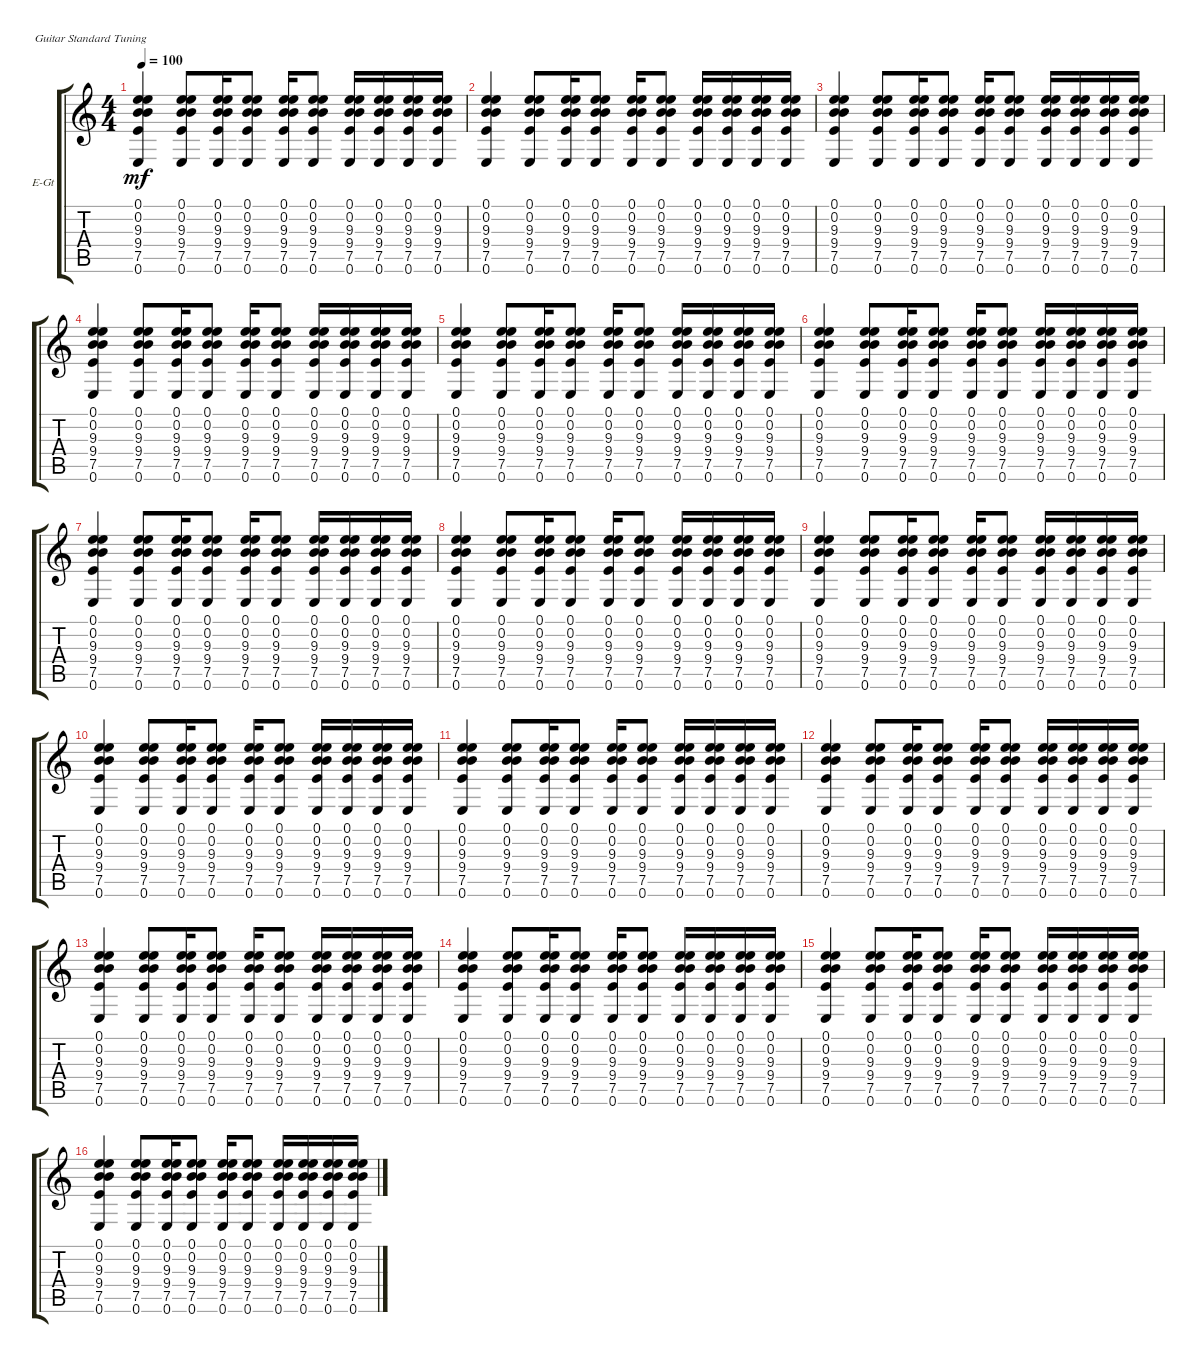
\defaultSystemsLayout 4
\bracketExtendMode groupsimilarinstruments
\firstSystemTrackNameOrientation horizontal
\otherSystemsTrackNameOrientation horizontal
\track ("Rythmic Guitar" "E-Gt") {instrument overdrivenguitar}
\staff {score tabs}
\tuning (E4 B3 G3 D3 A2 E2)
\ts (4 4)
\tempo 100
\clef g2
\scale
0.333333
\ks c
(0.6 7.5 9.4 9.3 0.2 0.1).4{dy mf} (0.6 7.5 9.4 9.3 0.2 0.1).8 (0.6 7.5 9.4 9.3 0.1 0.2).16 (0.1 0.2 9.3 9.4 7.5 0.6).8 (0.6 7.5 9.4 9.3 0.1 0.2).16 (0.1 0.2 9.3 9.4 7.5 0.6).8 (0.6 7.5 9.4 9.3 0.2 0.1).16 (0.6 7.5 9.4 9.3 0.2 0.1).16 (0.6 7.5 9.4 9.3 0.2 0.1).16 (0.6 7.5 9.4 9.3 0.2 0.1).16 |
\scale
0.333333 (0.6 7.5 9.4 9.3 0.2 0.1).4 (0.6 7.5 9.4 9.3 0.2 0.1).8 (0.6 7.5 9.4 9.3 0.1 0.2).16 (0.1 0.2 9.3 9.4 7.5 0.6).8 (0.6 7.5 9.4 9.3 0.1 0.2).16 (0.1 0.2 9.3 9.4 7.5 0.6).8 (0.6 7.5 9.4 9.3 0.2 0.1).16 (0.6 7.5 9.4 9.3 0.2 0.1).16 (0.6 7.5 9.4 9.3 0.2 0.1).16 (0.6 7.5 9.4 9.3 0.2 0.1).16 |
\scale
0.333333 (0.6 7.5 9.4 9.3 0.2 0.1).4 (0.6 7.5 9.4 9.3 0.2 0.1).8 (0.6 7.5 9.4 9.3 0.1 0.2).16 (0.1 0.2 9.3 9.4 7.5 0.6).8 (0.6 7.5 9.4 9.3 0.1 0.2).16 (0.1 0.2 9.3 9.4 7.5 0.6).8 (0.6 7.5 9.4 9.3 0.2 0.1).16 (0.6 7.5 9.4 9.3 0.2 0.1).16 (0.6 7.5 9.4 9.3 0.2 0.1).16 (0.6 7.5 9.4 9.3 0.2 0.1).16 |
\scale
0.333333 (0.6 7.5 9.4 9.3 0.2 0.1).4 (0.6 7.5 9.4 9.3 0.2 0.1).8 (0.6 7.5 9.4 9.3 0.1 0.2).16 (0.1 0.2 9.3 9.4 7.5 0.6).8 (0.6 7.5 9.4 9.3 0.1 0.2).16 (0.1 0.2 9.3 9.4 7.5 0.6).8 (0.6 7.5 9.4 9.3 0.2 0.1).16 (0.6 7.5 9.4 9.3 0.2 0.1).16 (0.6 7.5 9.4 9.3 0.2 0.1).16 (0.6 7.5 9.4 9.3 0.2 0.1).16 |
\scale
0.333333 (0.6 7.5 9.4 9.3 0.2 0.1).4 (0.6 7.5 9.4 9.3 0.2 0.1).8 (0.6 7.5 9.4 9.3 0.1 0.2).16 (0.1 0.2 9.3 9.4 7.5 0.6).8 (0.6 7.5 9.4 9.3 0.1 0.2).16 (0.1 0.2 9.3 9.4 7.5 0.6).8 (0.6 7.5 9.4 9.3 0.2 0.1).16 (0.6 7.5 9.4 9.3 0.2 0.1).16 (0.6 7.5 9.4 9.3 0.2 0.1).16 (0.6 7.5 9.4 9.3 0.2 0.1).16 |
\scale
0.333333 (0.6 7.5 9.4 9.3 0.2 0.1).4 (0.6 7.5 9.4 9.3 0.2 0.1).8 (0.6 7.5 9.4 9.3 0.1 0.2).16 (0.1 0.2 9.3 9.4 7.5 0.6).8 (0.6 7.5 9.4 9.3 0.1 0.2).16 (0.1 0.2 9.3 9.4 7.5 0.6).8 (0.6 7.5 9.4 9.3 0.2 0.1).16 (0.6 7.5 9.4 9.3 0.2 0.1).16 (0.6 7.5 9.4 9.3 0.2 0.1).16 (0.6 7.5 9.4 9.3 0.2 0.1).16 |
\scale
0.333333 (0.6 7.5 9.4 9.3 0.2 0.1).4 (0.6 7.5 9.4 9.3 0.2 0.1).8 (0.6 7.5 9.4 9.3 0.1 0.2).16 (0.1 0.2 9.3 9.4 7.5 0.6).8 (0.6 7.5 9.4 9.3 0.1 0.2).16 (0.1 0.2 9.3 9.4 7.5 0.6).8 (0.6 7.5 9.4 9.3 0.2 0.1).16 (0.6 7.5 9.4 9.3 0.2 0.1).16 (0.6 7.5 9.4 9.3 0.2 0.1).16 (0.6 7.5 9.4 9.3 0.2 0.1).16 |
\scale
0.333333 (0.6 7.5 9.4 9.3 0.2 0.1).4 (0.6 7.5 9.4 9.3 0.2 0.1).8 (0.6 7.5 9.4 9.3 0.1 0.2).16 (0.1 0.2 9.3 9.4 7.5 0.6).8 (0.6 7.5 9.4 9.3 0.1 0.2).16 (0.1 0.2 9.3 9.4 7.5 0.6).8 (0.6 7.5 9.4 9.3 0.2 0.1).16 (0.6 7.5 9.4 9.3 0.2 0.1).16 (0.6 7.5 9.4 9.3 0.2 0.1).16 (0.6 7.5 9.4 9.3 0.2 0.1).16 |
\scale
0.333333 (0.6 7.5 9.4 9.3 0.2 0.1).4 (0.6 7.5 9.4 9.3 0.2 0.1).8 (0.6 7.5 9.4 9.3 0.1 0.2).16 (0.1 0.2 9.3 9.4 7.5 0.6).8 (0.6 7.5 9.4 9.3 0.1 0.2).16 (0.1 0.2 9.3 9.4 7.5 0.6).8 (0.6 7.5 9.4 9.3 0.2 0.1).16 (0.6 7.5 9.4 9.3 0.2 0.1).16 (0.6 7.5 9.4 9.3 0.2 0.1).16 (0.6 7.5 9.4 9.3 0.2 0.1).16 |
\scale
0.333333 (0.6 7.5 9.4 9.3 0.2 0.1).4 (0.6 7.5 9.4 9.3 0.2 0.1).8 (0.6 7.5 9.4 9.3 0.1 0.2).16 (0.1 0.2 9.3 9.4 7.5 0.6).8 (0.6 7.5 9.4 9.3 0.1 0.2).16 (0.1 0.2 9.3 9.4 7.5 0.6).8 (0.6 7.5 9.4 9.3 0.2 0.1).16 (0.6 7.5 9.4 9.3 0.2 0.1).16 (0.6 7.5 9.4 9.3 0.2 0.1).16 (0.6 7.5 9.4 9.3 0.2 0.1).16 |
\scale
0.333333 (0.6 7.5 9.4 9.3 0.2 0.1).4 (0.6 7.5 9.4 9.3 0.2 0.1).8 (0.6 7.5 9.4 9.3 0.1 0.2).16 (0.1 0.2 9.3 9.4 7.5 0.6).8 (0.6 7.5 9.4 9.3 0.1 0.2).16 (0.1 0.2 9.3 9.4 7.5 0.6).8 (0.6 7.5 9.4 9.3 0.2 0.1).16 (0.6 7.5 9.4 9.3 0.2 0.1).16 (0.6 7.5 9.4 9.3 0.2 0.1).16 (0.6 7.5 9.4 9.3 0.2 0.1).16 |
\scale
0.333333 (0.6 7.5 9.4 9.3 0.2 0.1).4 (0.6 7.5 9.4 9.3 0.2 0.1).8 (0.6 7.5 9.4 9.3 0.1 0.2).16 (0.1 0.2 9.3 9.4 7.5 0.6).8 (0.6 7.5 9.4 9.3 0.1 0.2).16 (0.1 0.2 9.3 9.4 7.5 0.6).8 (0.6 7.5 9.4 9.3 0.2 0.1).16 (0.6 7.5 9.4 9.3 0.2 0.1).16 (0.6 7.5 9.4 9.3 0.2 0.1).16 (0.6 7.5 9.4 9.3 0.2 0.1).16 |
\scale
0.333333 (0.6 7.5 9.4 9.3 0.2 0.1).4 (0.6 7.5 9.4 9.3 0.2 0.1).8 (0.6 7.5 9.4 9.3 0.1 0.2).16 (0.1 0.2 9.3 9.4 7.5 0.6).8 (0.6 7.5 9.4 9.3 0.1 0.2).16 (0.1 0.2 9.3 9.4 7.5 0.6).8 (0.6 7.5 9.4 9.3 0.2 0.1).16 (0.6 7.5 9.4 9.3 0.2 0.1).16 (0.6 7.5 9.4 9.3 0.2 0.1).16 (0.6 7.5 9.4 9.3 0.2 0.1).16 |
\scale
0.333333 (0.6 7.5 9.4 9.3 0.2 0.1).4 (0.6 7.5 9.4 9.3 0.2 0.1).8 (0.6 7.5 9.4 9.3 0.1 0.2).16 (0.1 0.2 9.3 9.4 7.5 0.6).8 (0.6 7.5 9.4 9.3 0.1 0.2).16 (0.1 0.2 9.3 9.4 7.5 0.6).8 (0.6 7.5 9.4 9.3 0.2 0.1).16 (0.6 7.5 9.4 9.3 0.2 0.1).16 (0.6 7.5 9.4 9.3 0.2 0.1).16 (0.6 7.5 9.4 9.3 0.2 0.1).16 |
\scale
0.333333 (0.6 7.5 9.4 9.3 0.2 0.1).4 (0.6 7.5 9.4 9.3 0.2 0.1).8 (0.6 7.5 9.4 9.3 0.1 0.2).16 (0.1 0.2 9.3 9.4 7.5 0.6).8 (0.6 7.5 9.4 9.3 0.1 0.2).16 (0.1 0.2 9.3 9.4 7.5 0.6).8 (0.6 7.5 9.4 9.3 0.2 0.1).16 (0.6 7.5 9.4 9.3 0.2 0.1).16 (0.6 7.5 9.4 9.3 0.2 0.1).16 (0.6 7.5 9.4 9.3 0.2 0.1).16 |
\scale
0.333333 (0.6 7.5 9.4 9.3 0.2 0.1).4 (0.6 7.5 9.4 9.3 0.2 0.1).8 (0.6 7.5 9.4 9.3 0.1 0.2).16 (0.1 0.2 9.3 9.4 7.5 0.6).8 (0.6 7.5 9.4 9.3 0.1 0.2).16 (0.1 0.2 9.3 9.4 7.5 0.6).8 (0.6 7.5 9.4 9.3 0.2 0.1).16 (0.6 7.5 9.4 9.3 0.2 0.1).16 (0.6 7.5 9.4 9.3 0.2 0.1).16 (0.6 7.5 9.4 9.3 0.2 0.1).16
